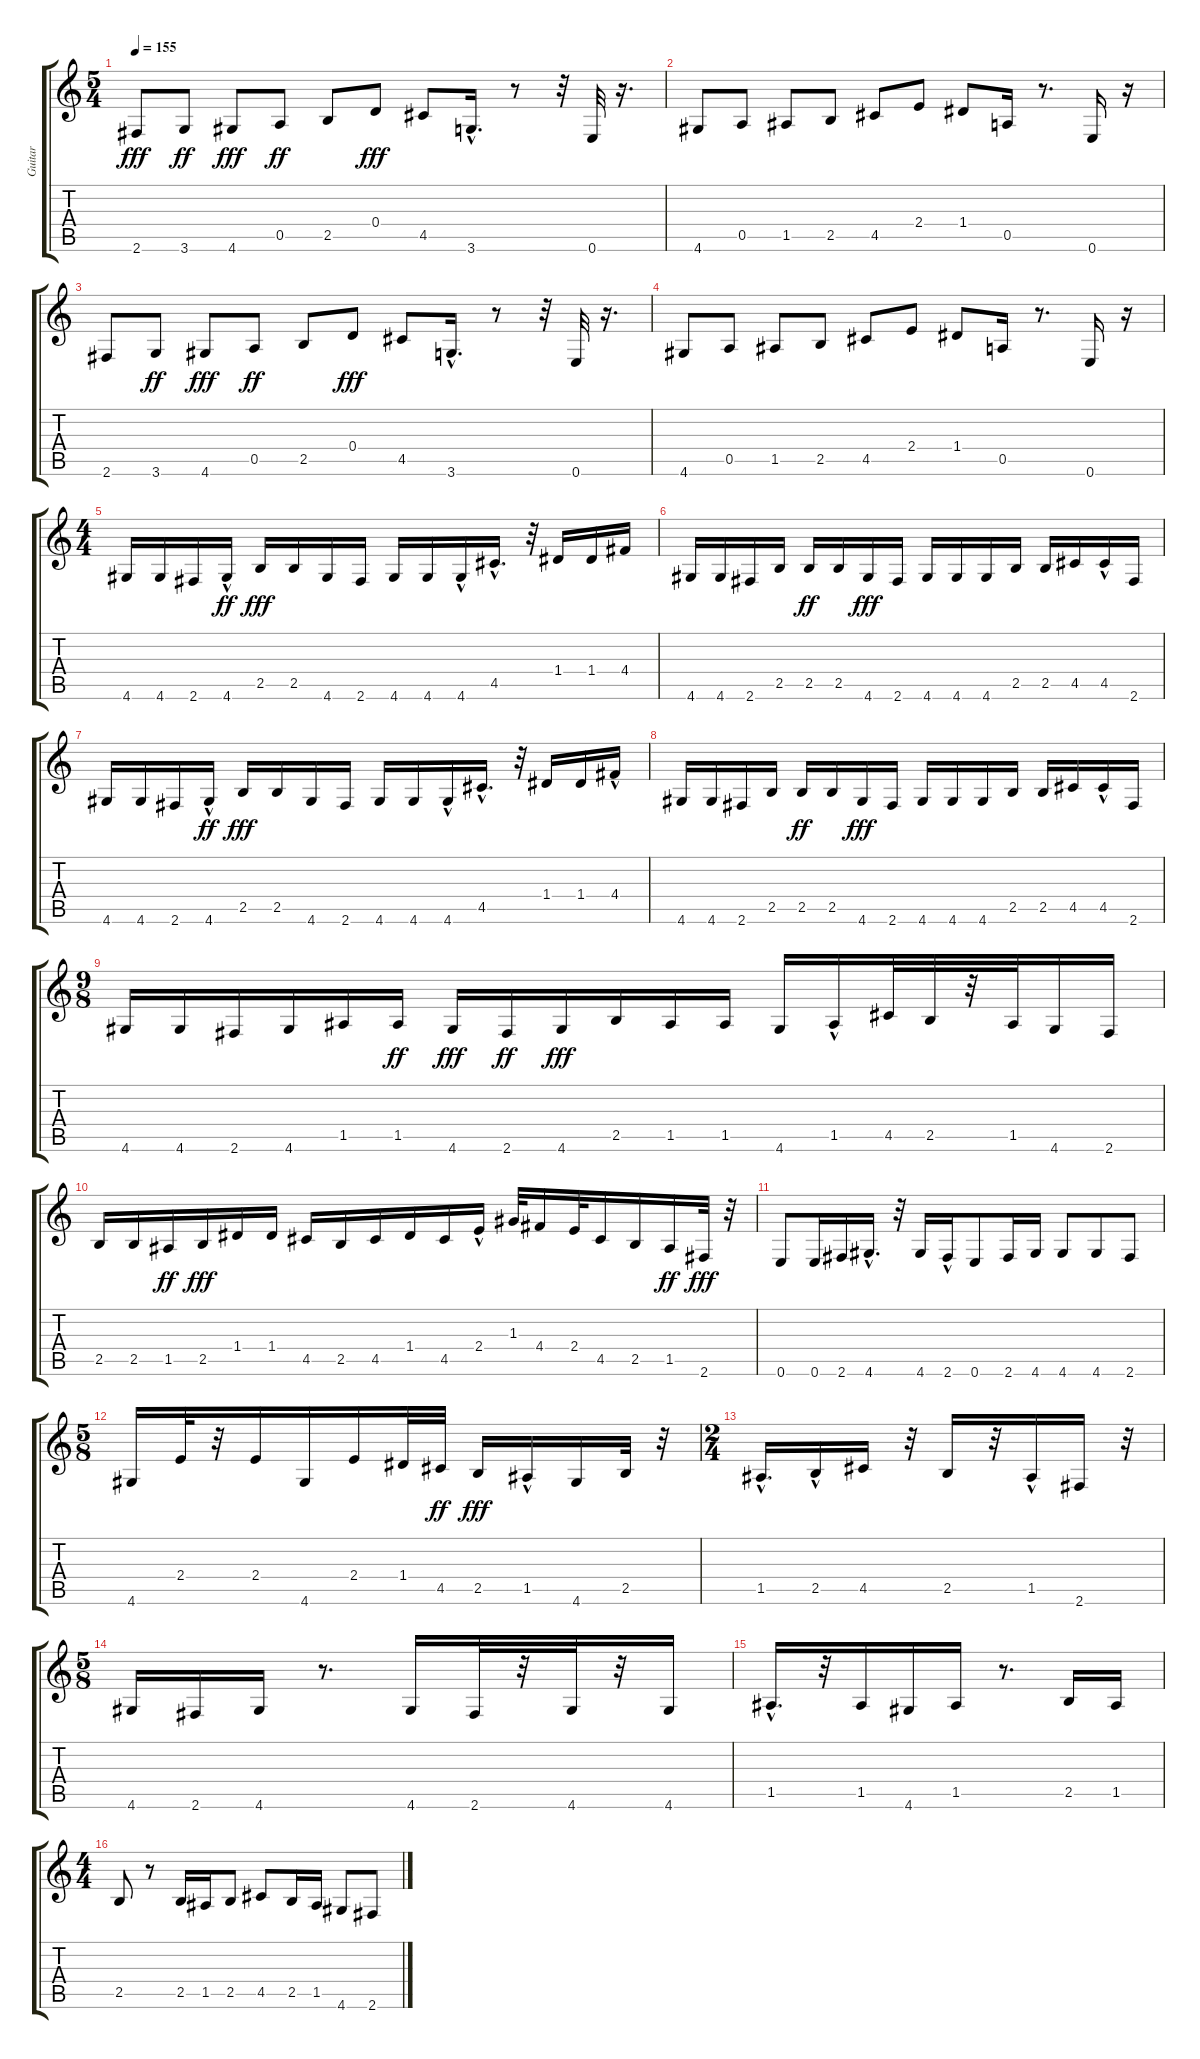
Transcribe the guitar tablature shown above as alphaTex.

\track ("Guitar              " "Guitar    ") {instrument overdrivenguitar}
\staff {score tabs}
\tuning (E4 B3 G3 D3 A2 E2) {hide}
\ts (5 4)
\tempo 155
\clef g2
\ks c
2.6.8{dy fff} 3.6.8{dy ff} 4.6.8{dy fff} 0.5.8{dy ff} 2.5.8 0.4.8{dy fff} 4.5.8 3.6{hac}.16{d} r.8 r.32 0.6.32 r.16{d} |
4.6.8 0.5.8 1.5.8 2.5.8 4.5.8 2.4.8 1.4.8 0.5.16 r.8{d} 0.6.16 r.16 |
2.6.8 3.6.8{dy ff} 4.6.8{dy fff} 0.5.8{dy ff} 2.5.8 0.4.8{dy fff} 4.5.8 3.6{hac}.16{d} r.8 r.32 0.6.32 r.16{d} |
4.6.8 0.5.8 1.5.8 2.5.8 4.5.8 2.4.8 1.4.8 0.5.16 r.8{d} 0.6.16 r.16 |
\ts (4 4)
4.6.16 4.6.16 2.6.16 4.6{hac}.16{dy ff} 2.5.16{dy fff} 2.5.16 4.6.16 2.6.16 4.6.16 4.6.16 4.6{hac}.16 4.5{hac}.16{d} r.32 1.4.16 1.4.16 4.4.16 |
4.6.16 4.6.16 2.6.16 2.5.16 2.5.16{dy ff} 2.5.16 4.6.16{dy fff} 2.6.16 4.6.16 4.6.16 4.6.16 2.5.16 2.5.16 4.5.16 4.5{hac}.16 2.6.16 |
4.6.16 4.6.16 2.6.16 4.6{hac}.16{dy ff} 2.5.16{dy fff} 2.5.16 4.6.16 2.6.16 4.6.16 4.6.16 4.6{hac}.16 4.5{hac}.16{d} r.32 1.4.16 1.4.16 4.4{hac}.16 |
4.6.16 4.6.16 2.6.16 2.5.16 2.5.16{dy ff} 2.5.16 4.6.16{dy fff} 2.6.16 4.6.16 4.6.16 4.6.16 2.5.16 2.5.16 4.5.16 4.5{hac}.16 2.6.16 |
\ts (9 8)
4.6.16 4.6.16 2.6.16 4.6.16 1.5.16 1.5.16{dy ff} 4.6.16{dy fff} 2.6.16{dy ff} 4.6.16{dy fff} 2.5.16 1.5.16 1.5.16 4.6.16 1.5{hac}.16 4.5.32 2.5.32 r.32 1.5.32 4.6.16 2.6.16 |
2.5.16 2.5.16 1.5.16{dy ff} 2.5.16{dy fff} 1.4.16 1.4.16 4.5.16 2.5.16 4.5.16 1.4.16 4.5.16 2.4{hac}.16 1.3.32 4.4.16 2.4.32 4.5.16 2.5.16 1.5.16{dy ff} 2.6.32{dy fff} r.32 |
0.6.8 0.6.16 2.6.16 4.6{hac}.16{d} r.32 4.6.16 2.6{hac}.16 0.6.8 2.6.16 4.6.16 4.6.8 4.6.8 2.6.8 |
\ts (5 8)
4.6.16 2.4.32 r.32 2.4.16 4.6.16 2.4.16 1.4.32 4.5.32{dy ff} 2.5.16{dy fff} 1.5{hac}.16 4.6.16 2.5.32 r.32 |
\ts (2 4)
1.5{hac}.16{d} 2.5{hac}.16 4.5.16 r.32 2.5.16 r.32 1.5{hac}.16 2.6.16 r.32 |
\ts (5 8)
4.6.16 2.6.16 4.6.16 r.8{d} 4.6.16 2.6.32 r.32 4.6.32 r.32 4.6.16 |
1.5{hac}.16{d} r.32 1.5.16 4.6.16 1.5.16 r.8{d} 2.5.16 1.5.16 |
\ts (4 4)
2.5.8 r.8 2.5.16 1.5.16 2.5.8 4.5.8 2.5.16 1.5.16 4.6.8 2.6.8
